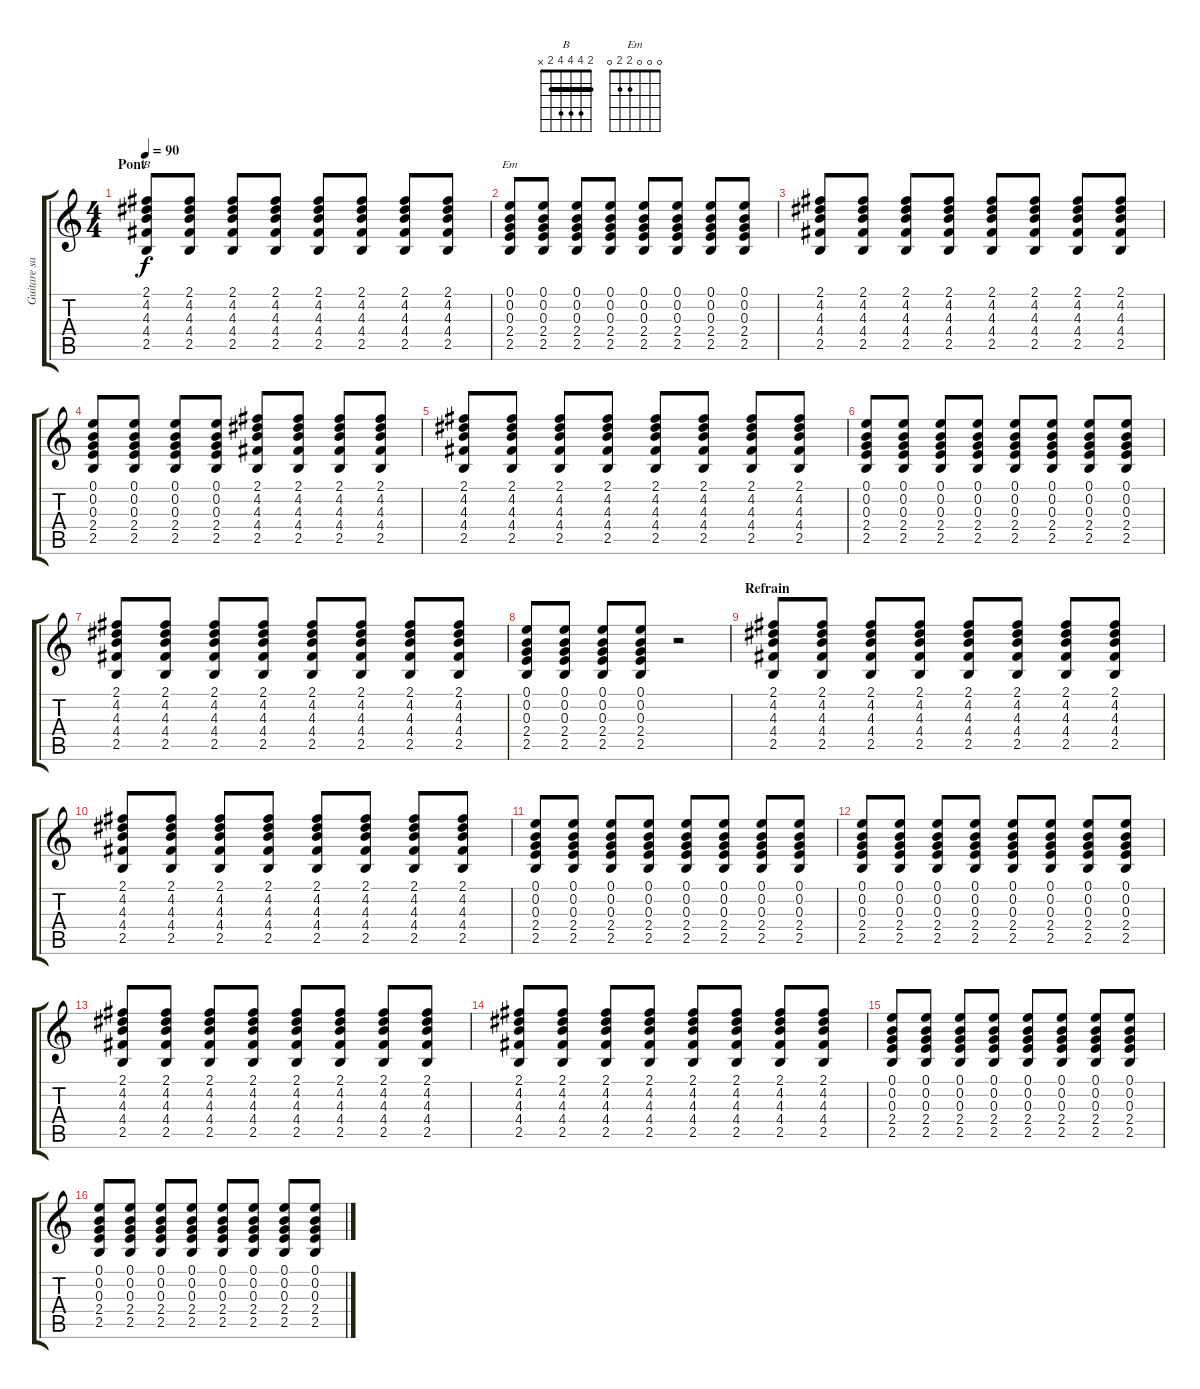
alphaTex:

\track ("Guitare saturée" "Guitare sa") {instrument overdrivenguitar}
\staff {score tabs}
\tuning (E4 B3 G3 D3 A2 E2) {hide}
\chord ("B" 2 4 4 4 2 x) {barre 2}
\chord ("Em" 0 0 0 2 2 0)
\ts (4 4)
\section ("" "Pont")
\tempo 90
\clef g2
\ks c
(2.1 4.2 4.3 4.4 2.5).8{ch "B" dy f volume 11} (2.1 4.2 4.3 4.4 2.5).8 (2.1 4.2 4.3 4.4 2.5).8 (2.1 4.2 4.3 4.4 2.5).8 (2.1 4.2 4.3 4.4 2.5).8 (2.1 4.2 4.3 4.4 2.5).8 (2.1 4.2 4.3 4.4 2.5).8 (2.1 4.2 4.3 4.4 2.5).8 |
(0.1 0.2 0.3 2.4 2.5).8{ch "Em"} (0.1 0.2 0.3 2.4 2.5).8 (0.1 0.2 0.3 2.4 2.5).8 (0.1 0.2 0.3 2.4 2.5).8 (0.1 0.2 0.3 2.4 2.5).8 (0.1 0.2 0.3 2.4 2.5).8 (0.1 0.2 0.3 2.4 2.5).8 (0.1 0.2 0.3 2.4 2.5).8 |
(2.1 4.2 4.3 4.4 2.5).8 (2.1 4.2 4.3 4.4 2.5).8 (2.1 4.2 4.3 4.4 2.5).8 (2.1 4.2 4.3 4.4 2.5).8 (2.1 4.2 4.3 4.4 2.5).8 (2.1 4.2 4.3 4.4 2.5).8 (2.1 4.2 4.3 4.4 2.5).8 (2.1 4.2 4.3 4.4 2.5).8 |
(0.1 0.2 0.3 2.4 2.5).8 (0.1 0.2 0.3 2.4 2.5).8 (0.1 0.2 0.3 2.4 2.5).8 (0.1 0.2 0.3 2.4 2.5).8 (2.1 4.2 4.3 4.4 2.5).8 (2.1 4.2 4.3 4.4 2.5).8 (2.1 4.2 4.3 4.4 2.5).8 (2.1 4.2 4.3 4.4 2.5).8 |
(2.1 4.2 4.3 4.4 2.5).8 (2.1 4.2 4.3 4.4 2.5).8 (2.1 4.2 4.3 4.4 2.5).8 (2.1 4.2 4.3 4.4 2.5).8 (2.1 4.2 4.3 4.4 2.5).8 (2.1 4.2 4.3 4.4 2.5).8 (2.1 4.2 4.3 4.4 2.5).8 (2.1 4.2 4.3 4.4 2.5).8 |
(0.1 0.2 0.3 2.4 2.5).8 (0.1 0.2 0.3 2.4 2.5).8 (0.1 0.2 0.3 2.4 2.5).8 (0.1 0.2 0.3 2.4 2.5).8 (0.1 0.2 0.3 2.4 2.5).8 (0.1 0.2 0.3 2.4 2.5).8 (0.1 0.2 0.3 2.4 2.5).8 (0.1 0.2 0.3 2.4 2.5).8 |
(2.1 4.2 4.3 4.4 2.5).8 (2.1 4.2 4.3 4.4 2.5).8 (2.1 4.2 4.3 4.4 2.5).8 (2.1 4.2 4.3 4.4 2.5).8 (2.1 4.2 4.3 4.4 2.5).8 (2.1 4.2 4.3 4.4 2.5).8 (2.1 4.2 4.3 4.4 2.5).8 (2.1 4.2 4.3 4.4 2.5).8 |
(0.1 0.2 0.3 2.4 2.5).8 (0.1 0.2 0.3 2.4 2.5).8 (0.1 0.2 0.3 2.4 2.5).8 (0.1 0.2 0.3 2.4 2.5).8 r.2 |
\section ("" "Refrain")
(2.1 4.2 4.3 4.4 2.5).8{volume 14} (2.1 4.2 4.3 4.4 2.5).8 (2.1 4.2 4.3 4.4 2.5).8 (2.1 4.2 4.3 4.4 2.5).8 (2.1 4.2 4.3 4.4 2.5).8 (2.1 4.2 4.3 4.4 2.5).8 (2.1 4.2 4.3 4.4 2.5).8 (2.1 4.2 4.3 4.4 2.5).8 |
(2.1 4.2 4.3 4.4 2.5).8 (2.1 4.2 4.3 4.4 2.5).8 (2.1 4.2 4.3 4.4 2.5).8 (2.1 4.2 4.3 4.4 2.5).8 (2.1 4.2 4.3 4.4 2.5).8 (2.1 4.2 4.3 4.4 2.5).8 (2.1 4.2 4.3 4.4 2.5).8 (2.1 4.2 4.3 4.4 2.5).8 |
(0.1 0.2 0.3 2.4 2.5).8 (0.1 0.2 0.3 2.4 2.5).8 (0.1 0.2 0.3 2.4 2.5).8 (0.1 0.2 0.3 2.4 2.5).8 (0.1 0.2 0.3 2.4 2.5).8 (0.1 0.2 0.3 2.4 2.5).8 (0.1 0.2 0.3 2.4 2.5).8 (0.1 0.2 0.3 2.4 2.5).8 |
(0.1 0.2 0.3 2.4 2.5).8 (0.1 0.2 0.3 2.4 2.5).8 (0.1 0.2 0.3 2.4 2.5).8 (0.1 0.2 0.3 2.4 2.5).8 (0.1 0.2 0.3 2.4 2.5).8 (0.1 0.2 0.3 2.4 2.5).8 (0.1 0.2 0.3 2.4 2.5).8 (0.1 0.2 0.3 2.4 2.5).8 |
(2.1 4.2 4.3 4.4 2.5).8 (2.1 4.2 4.3 4.4 2.5).8 (2.1 4.2 4.3 4.4 2.5).8 (2.1 4.2 4.3 4.4 2.5).8 (2.1 4.2 4.3 4.4 2.5).8 (2.1 4.2 4.3 4.4 2.5).8 (2.1 4.2 4.3 4.4 2.5).8 (2.1 4.2 4.3 4.4 2.5).8 |
(2.1 4.2 4.3 4.4 2.5).8 (2.1 4.2 4.3 4.4 2.5).8 (2.1 4.2 4.3 4.4 2.5).8 (2.1 4.2 4.3 4.4 2.5).8 (2.1 4.2 4.3 4.4 2.5).8 (2.1 4.2 4.3 4.4 2.5).8 (2.1 4.2 4.3 4.4 2.5).8 (2.1 4.2 4.3 4.4 2.5).8 |
(0.1 0.2 0.3 2.4 2.5).8 (0.1 0.2 0.3 2.4 2.5).8 (0.1 0.2 0.3 2.4 2.5).8 (0.1 0.2 0.3 2.4 2.5).8 (0.1 0.2 0.3 2.4 2.5).8 (0.1 0.2 0.3 2.4 2.5).8 (0.1 0.2 0.3 2.4 2.5).8 (0.1 0.2 0.3 2.4 2.5).8 |
(0.1 0.2 0.3 2.4 2.5).8 (0.1 0.2 0.3 2.4 2.5).8 (0.1 0.2 0.3 2.4 2.5).8 (0.1 0.2 0.3 2.4 2.5).8 (0.1 0.2 0.3 2.4 2.5).8 (0.1 0.2 0.3 2.4 2.5).8 (0.1 0.2 0.3 2.4 2.5).8 (0.1 0.2 0.3 2.4 2.5).8
